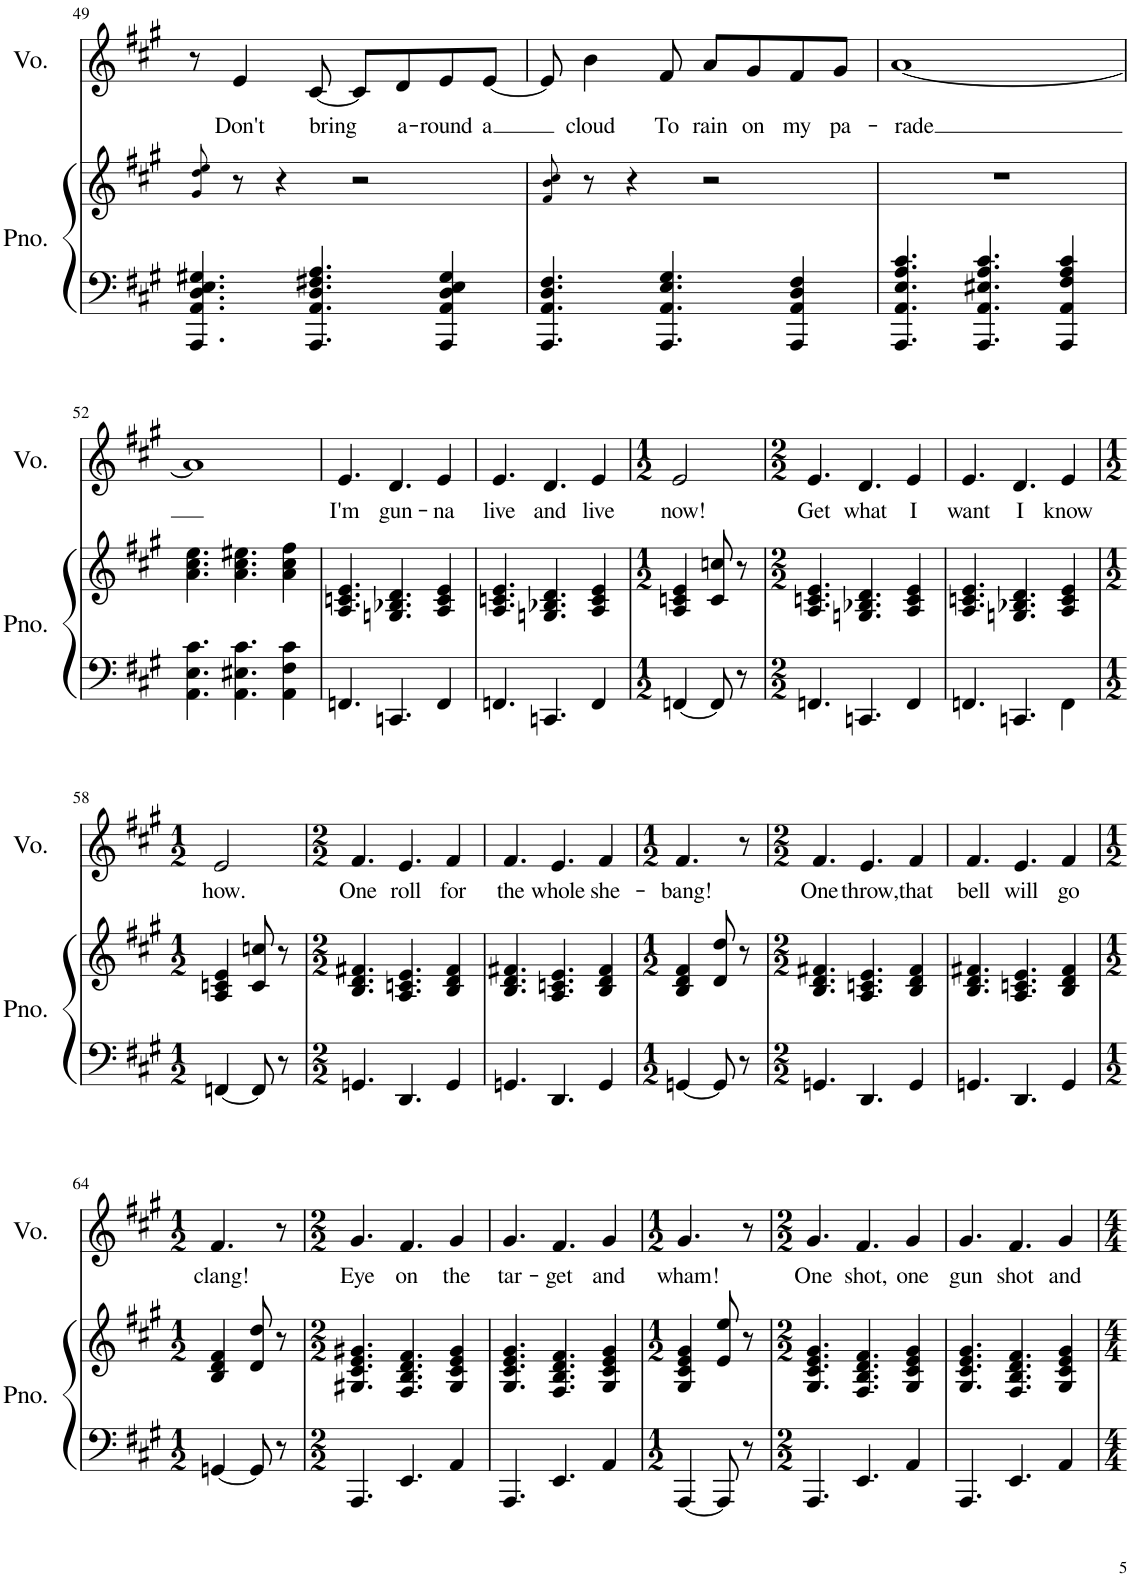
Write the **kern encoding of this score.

**kern	**kern	**kern	**text
*part2	*part2	*part1	*part1
*staff3	*staff2	*staff1	*staff1
*I"Piano	*	*I"Voice	*
*I'Pno.	*	*I'Vo.	*
!!LO:PB:g=z
*clefF4	*clefG2	*clefG2	*
*k[f#c#g#]	*k[f#c#g#]	*k[f#c#g#]	*
*M2/2	*M2/2	*M2/2	*
*met(c|)	*met(c|)	*met(c|)	*
=49	=49	=49	=49
4.AAA/ 4.AA/ 4.D/ 4.E/ 4.G#X/	8g#!/ 8dd!/ 8ee!/	8r	.
!	!	!	!LO:LY:b
.	8r	4e/	Don't
.	4r	.	.
!	!	!	!LO:LY:b
4.AAA/ 4.AA/ 4.D/ 4.F#X/ 4.A/	.	[8c#/	bring
.	2r	8c#/L]	.
!	!	!	!LO:LY:b
.	.	8d/	a-
!	!	!	!LO:LY:b
4AAA/ 4AA/ 4D/ 4E/ 4G#/	.	8e/	-round
!	!	!	!LO:LY:b
.	.	[8e/J	a
=50	=50	=50	=50
4.AAA/ 4.AA/ 4.D/ 4.F#/	8f#!/ 8b!/ 8cc#!/	8e/]	.
!	!	!	!LO:LY:b
.	8r	4b\	cloud
.	4r	.	.
!	!	!	!LO:LY:b
4.AAA/ 4.AA/ 4.E/ 4.G#/	.	8f#/	To
!	!	!	!LO:LY:b
.	2r	8a/L	rain
!	!	!	!LO:LY:b
.	.	8g#/	on
!	!	!	!LO:LY:b
4AAA/ 4AA/ 4D/ 4F#/	.	8f#/	my
!	!	!	!LO:LY:b
.	.	8g#/J	pa-
=51	=51	=51	=51
!	!	!	!LO:LY:b
4.AAA/ 4.AA/ 4.E/ 4.A/ 4.c#/	1r	[1a	-rade
4.AAA/ 4.AA/ 4.E#X/ 4.A/ 4.c#/	.	.	.
4AAA/ 4AA/ 4F#/ 4A/ 4c#/	.	.	.
!!LO:LB:g=z
=52	=52	=52	=52
4.AA\ 4.E\ 4.c#\	4.a\ 4.cc#\ 4.ee\	1a]	.
4.AA\ 4.E#X\ 4.c#\	4.a\ 4.cc#\ 4.ee#X\	.	.
4AA\ 4F#\ 4c#\	4a\ 4cc#\ 4ff#\	.	.
=53	=53	=53	=53
!	!	!	!LO:LY:b
4.FFn/	4.A/ 4.cn/ 4.e/	4.e/	I'm
!	!	!	!LO:LY:b
4.CCn/	4.Gn/ 4.B-X/ 4.d/	4.d/	gun-
!	!	!	!LO:LY:b
4FF/	4A/ 4c/ 4e/	4e/	-na
=54	=54	=54	=54
!	!	!	!LO:LY:b
4.FFn/	4.A/ 4.cn/ 4.e/	4.e/	live
!	!	!	!LO:LY:b
4.CCn/	4.Gn/ 4.B-X/ 4.d/	4.d/	and
!	!	!	!LO:LY:b
4FF/	4A/ 4c/ 4e/	4e/	live
=55	=55	=55	=55
*M1/2	*M1/2	*M1/2	*
!	!	!	!LO:LY:b
[4FFn/	4A/ 4cn/ 4e/	2e/	now!
8FF/]	8c/ 8ccn/	.	.
8r	8r	.	.
=56	=56	=56	=56
*M2/2	*M2/2	*M2/2	*
!	!	!	!LO:LY:b
4.FFn/	4.A/ 4.cn/ 4.e/	4.e/	Get
!	!	!	!LO:LY:b
4.CCn/	4.Gn/ 4.B-X/ 4.d/	4.d/	what
!	!	!	!LO:LY:b
4FF/	4A/ 4c/ 4e/	4e/	I
=57	=57	=57	=57
!	!	!	!LO:LY:b
4.FFn/	4.A/ 4.cn/ 4.e/	4.e/	want
!	!	!	!LO:LY:b
4.CCn/	4.Gn/ 4.B-X/ 4.d/	4.d/	I
!	!	!	!LO:LY:b
4FF\	4A/ 4c/ 4e/	4e/	know
!!LO:LB:g=z
=58	=58	=58	=58
*M1/2	*M1/2	*M1/2	*
!	!	!	!LO:LY:b
[4FFn/	4A/ 4cn/ 4e/	2e/	how.
8FF/]	8c/ 8ccn/	.	.
8r	8r	.	.
=59	=59	=59	=59
*M2/2	*M2/2	*M2/2	*
!	!	!	!LO:LY:b
4.GGn/	4.B/ 4.d/ 4.f#X/	4.f#/	One
!	!	!	!LO:LY:b
4.DD/	4.A/ 4.cn/ 4.e/	4.e/	roll
!	!	!	!LO:LY:b
4GG/	4B/ 4d/ 4f#/	4f#/	for
=60	=60	=60	=60
!	!	!	!LO:LY:b
4.GGn/	4.B/ 4.d/ 4.f#X/	4.f#/	the
!	!	!	!LO:LY:b
4.DD/	4.A/ 4.cn/ 4.e/	4.e/	whole
!	!	!	!LO:LY:b
4GG/	4B/ 4d/ 4f#/	4f#/	she-
=61	=61	=61	=61
*M1/2	*M1/2	*M1/2	*
!	!	!	!LO:LY:b
[4GGn/	4B/ 4d/ 4f#/	4.f#/	-bang!
8GG/]	8d/ 8dd/	.	.
8r	8r	8r	.
=62	=62	=62	=62
*M2/2	*M2/2	*M2/2	*
!	!	!	!LO:LY:b
4.GGn/	4.B/ 4.d/ 4.f#X/	4.f#/	One
!	!	!	!LO:LY:b
4.DD/	4.A/ 4.cn/ 4.e/	4.e/	throw,
!	!	!	!LO:LY:b
4GG/	4B/ 4d/ 4f#/	4f#/	that
=63	=63	=63	=63
!	!	!	!LO:LY:b
4.GGn/	4.B/ 4.d/ 4.f#X/	4.f#/	bell
!	!	!	!LO:LY:b
4.DD/	4.A/ 4.cn/ 4.e/	4.e/	will
!	!	!	!LO:LY:b
4GG/	4B/ 4d/ 4f#/	4f#/	go
!!LO:LB:g=z
=64	=64	=64	=64
*M1/2	*M1/2	*M1/2	*
!	!	!	!LO:LY:b
[4GGn/	4B/ 4d/ 4f#/	4.f#/	clang!
8GG/]	8d/ 8dd/	.	.
8r	8r	8r	.
=65	=65	=65	=65
*M2/2	*M2/2	*M2/2	*
!	!	!	!LO:LY:b
4.AAA/	4.G#X/ 4.c#/ 4.e/ 4.g#X/	4.g#/	Eye
!	!	!	!LO:LY:b
4.EE/	4.F#/ 4.B/ 4.d/ 4.f#/	4.f#/	on
!	!	!	!LO:LY:b
4AA/	4G#/ 4c#/ 4e/ 4g#/	4g#/	the
=66	=66	=66	=66
!	!	!	!LO:LY:b
4.AAA/	4.G#/ 4.c#/ 4.e/ 4.g#/	4.g#/	tar-
!	!	!	!LO:LY:b
4.EE/	4.F#/ 4.B/ 4.d/ 4.f#/	4.f#/	-get
!	!	!	!LO:LY:b
4AA/	4G#/ 4c#/ 4e/ 4g#/	4g#/	and
=67	=67	=67	=67
*M1/2	*M1/2	*M1/2	*
!	!	!	!LO:LY:b
[4AAA/	4G#/ 4c#/ 4e/ 4g#/	4.g#/	wham!
8AAA/]	8e/ 8ee/	.	.
8r	8r	8r	.
=68	=68	=68	=68
*M2/2	*M2/2	*M2/2	*
!	!	!	!LO:LY:b
4.AAA/	4.G#/ 4.c#/ 4.e/ 4.g#/	4.g#/	One
!	!	!	!LO:LY:b
4.EE/	4.F#/ 4.B/ 4.d/ 4.f#/	4.f#/	shot,
!	!	!	!LO:LY:b
4AA/	4G#/ 4c#/ 4e/ 4g#/	4g#/	one
=69	=69	=69	=69
!	!	!	!LO:LY:b
4.AAA/	4.G#/ 4.c#/ 4.e/ 4.g#/	4.g#/	gun
!	!	!	!LO:LY:b
4.EE/	4.F#/ 4.B/ 4.d/ 4.f#/	4.f#/	shot
!	!	!	!LO:LY:b
4AA/	4G#/ 4c#/ 4e/ 4g#/	4g#/	and
=	=	=	=
*-	*-	*-	*-
